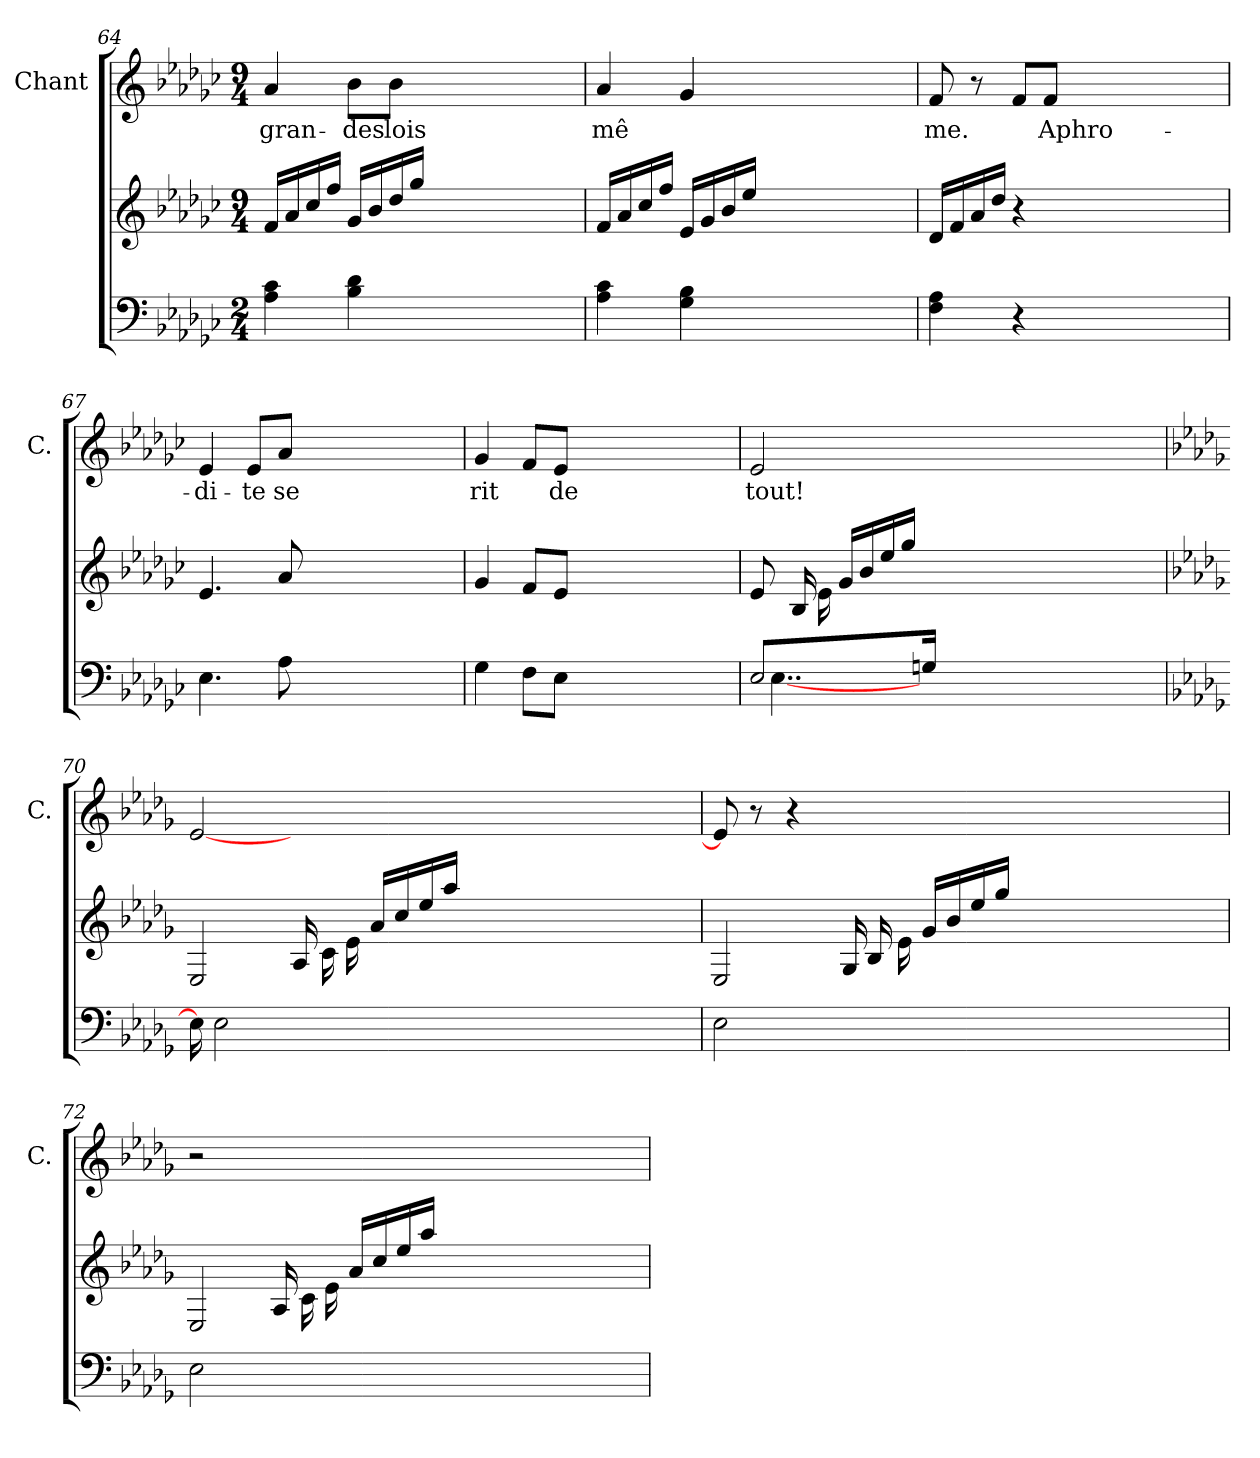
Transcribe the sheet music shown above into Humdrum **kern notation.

**kern	**kern	**kern	**text
*part3	*part2	*part1	*part1
*staff3	*staff2	*staff1	*staff1
*	*	*I"Chant	*
*	*	*I'C.	*
!!LO:LB:g=z
*clefF4	*clefG2	*clefG2	*
*k[b-e-a-d-g-c-]	*k[b-e-a-d-g-c-]	*k[b-e-a-d-g-c-]	*
*M2/4	*M9/4	*M9/4	*
=64	=64	=64	=64
4A-i\ 4c-i\	16fj/LL	4a-j/	gran-
.	16a-j/	.	.
.	16cc-j/	.	.
.	16ffj/JJ	.	.
4B-i\ 4d-i\	16g-j/LL	8b-j\L	des
.	16b-j/	.	.
.	16dd-j/	8b-j\J	lois
.	16gg-j/JJ	.	.
1..ryy	1..ryy	1..ryy	.
=65	=65	=65	=65
4A-i\ 4c-i\	16fj/LL	4a-j/	mê
.	16a-j/	.	.
.	16cc-j/	.	.
.	16ffj/JJ	.	.
4G-i\ 4B-i\	16e-j/LL	4g-j/	.
.	16g-j/	.	.
.	16b-j/	.	.
.	16ee-j/JJ	.	.
1..ryy	1..ryy	1..ryy	.
=66	=66	=66	=66
4Fi\ 4A-i\	16d-j/LL	8fj/	me.
.	16fj/	.	.
.	16a-j/	8r	.
.	16dd-j/JJ	.	.
4r	4r	8fj/L	.
.	.	8fj/J	Aphro-
1..ryy	1..ryy	1..ryy	.
=67	=67	=67	=67
4.E-i\	4.e-j/	4e-j/	di-
.	.	8e-j/L	te
8A-i\	8a-j/	8a-j/J	se
1..ryy	1..ryy	1..ryy	.
=68	=68	=68	=68
4G-i\	4g-j/	4g-j/	rit
8Fi\L	8fj/L	8fj/L	.
8E-i\J	8e-j/J	8e-j/J	de
1..ryy	1..ryy	1..ryy	.
=69	=69	=69	=69
*^	*	*	*
2E-i/	16ryy	8e-j/	2e-j/	tout!
.	[4..E-Z\	.	.	.
.	.	16B-j/	.	.
.	.	16e-j\	.	.
.	.	16g-j/LL	.	.
.	.	16b-j/	.	.
.	.	16ee-j/	.	.
.	.	16gg-j/JJ	.	.
16GZ/JJ	16ryy	1..ryy	1..ryy	.
1ryy	1ryy	.	.	.
2ryy	2ryy	.	.	.
8.ryy	8.ryy	.	.	.
*v	*v	*	*	*
!!LO:LB:g=z
=70	=70	=70	=70
*k[b-e-a-d-g-]	*k[b-e-a-d-g-]	*k[b-e-a-d-g-]	*
16E-Z\]	2E-j/	[2e-j/	.
2E-i\	.	.	.
.	16A-j/	1..ryy	.
1..ryy	16cj\	.	.
.	16e-j\	.	.
.	16a-j/LL	.	.
.	16ccj/	.	.
.	16ee-j/	.	.
.	16aa-j/JJ	.	.
.	1ryy	.	.
.	4ryy	.	.
.	16ryy	.	.
.	16ryy	16ryy	.
=71	=71	=71	=71
2E-i\	2E-j/	8e-j/]	.
.	.	8r	.
.	.	4r	.
1..ryy	16G-j/	1..ryy	.
.	16B-j/	.	.
.	16e-j\	.	.
.	16g-j/LL	.	.
.	16b-j/	.	.
.	16ee-j/	.	.
.	16gg-j/JJ	.	.
.	1ryy	.	.
.	4ryy	.	.
.	16ryy	.	.
=72	=72	=72	=72
2E-i\	2E-j/	2r	.
1..ryy	16A-j/	1..ryy	.
.	16cj\	.	.
.	16e-j\	.	.
.	16a-j/LL	.	.
.	16ccj/	.	.
.	16ee-j/	.	.
.	16aa-j/JJ	.	.
.	1ryy	.	.
.	4ryy	.	.
.	16ryy	.	.
=	=	=	=
*-	*-	*-	*-
